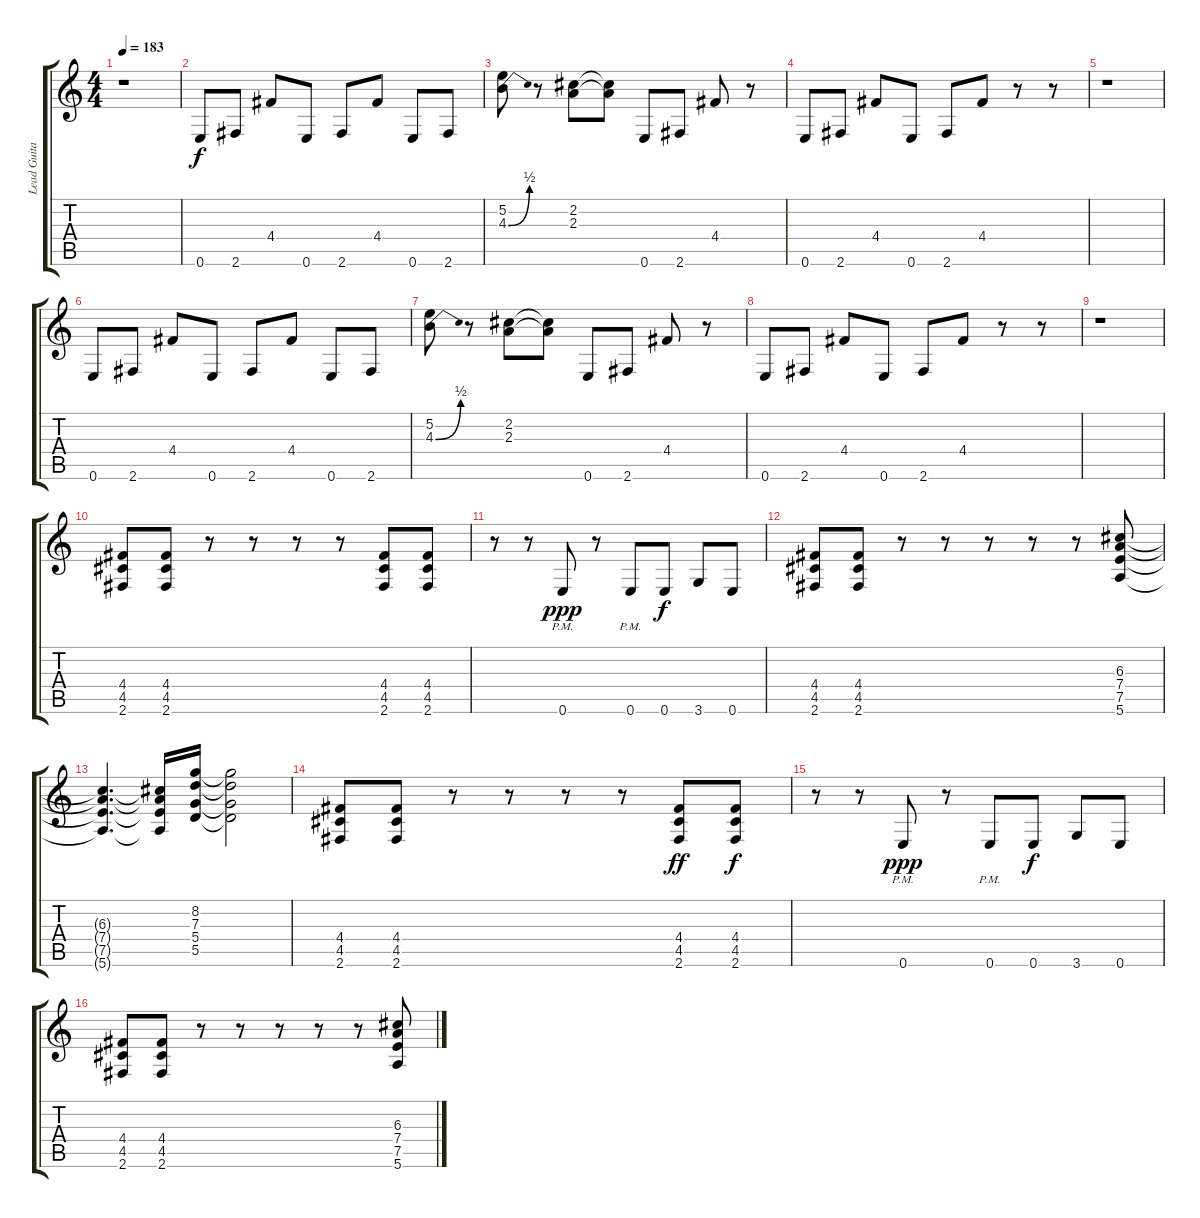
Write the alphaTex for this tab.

\track ("Lead Guitar/Solo" "Lead Guita") {instrument distortionguitar}
\staff {score tabs}
\tuning (E4 B3 G3 D3 A2 E2) {hide}
\ts (4 4)
\tempo 183
\clef g2
\ks c
r.1{dy f} |
0.6.8 2.6.8 4.4.8 0.6.8 2.6.8 4.4.8 0.6.8 2.6.8 |
(5.2 4.3{be (bend 0 0 60 2)}).8 r.8 (2.2 2.3).8 (2.2{t} 2.3{t}).8 0.6.8 2.6.8 4.4.8 r.8 |
0.6.8 2.6.8 4.4.8 0.6.8 2.6.8 4.4.8 r.8 r.8 |
r.1 |
0.6.8 2.6.8 4.4.8 0.6.8 2.6.8 4.4.8 0.6.8 2.6.8 |
(5.2 4.3{be (bend 0 0 60 2)}).8 r.8 (2.2 2.3).8 (2.2{t} 2.3{t}).8 0.6.8 2.6.8 4.4.8 r.8 |
0.6.8 2.6.8 4.4.8 0.6.8 2.6.8 4.4.8 r.8 r.8 |
r.1 |
(4.4 4.5 2.6).8 (4.4 4.5 2.6).8 r.8 r.8 r.8 r.8 (4.4 4.5 2.6).8 (4.4 4.5 2.6).8 |
r.8 r.8 0.6{pm}.8{dy ppp} r.8 0.6{pm}.8 0.6.8{dy f} 3.6.8 0.6.8 |
(4.4 4.5 2.6).8 (4.4 4.5 2.6).8 r.8 r.8 r.8 r.8 r.8 (6.3 7.4 7.5 5.6).8 |
(6.3{t} 7.4{t} 7.5{t} 5.6{t}).4{d} (6.3{t} 7.4{t} 7.5{t} 5.6{t}).16 (8.2 7.3 5.4 5.5).16 (8.2{t} 7.3{t} 5.4{t} 5.5{t}).2 |
(4.4 4.5 2.6).8 (4.4 4.5 2.6).8 r.8 r.8 r.8 r.8 (4.4 4.5 2.6).8{dy ff} (4.4 4.5 2.6).8{dy f} |
r.8 r.8 0.6{pm}.8{dy ppp} r.8 0.6{pm}.8 0.6.8{dy f} 3.6.8 0.6.8 |
(4.4 4.5 2.6).8 (4.4 4.5 2.6).8 r.8 r.8 r.8 r.8 r.8 (6.3 7.4 7.5 5.6).8
